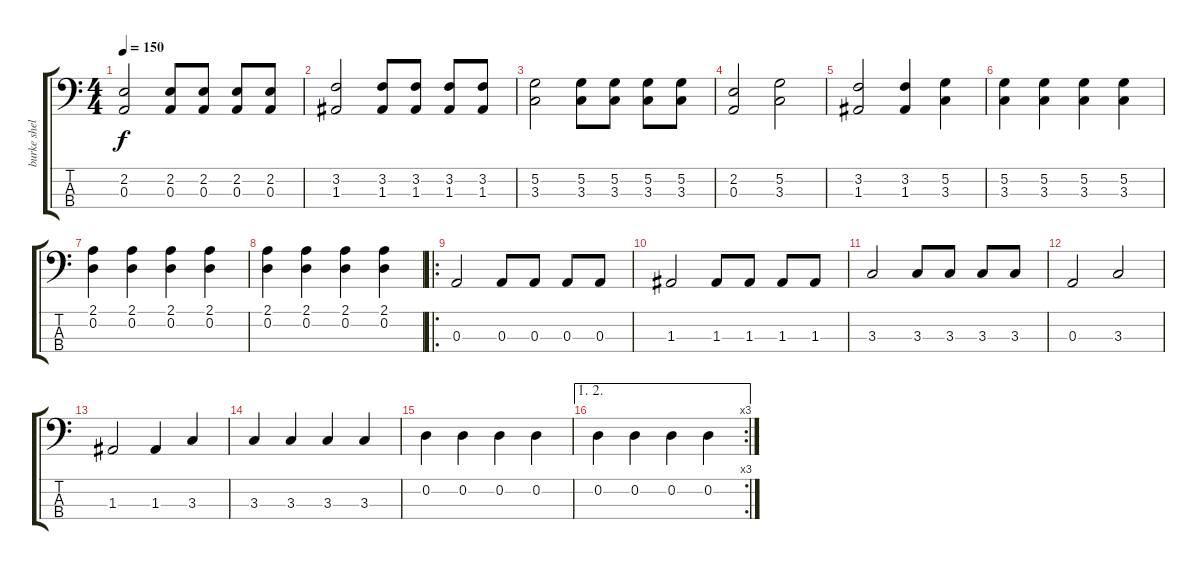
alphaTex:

\track ("burke shelly" "burke shel") {instrument electricbasspick}
\staff {score tabs}
\tuning (G2 D2 A1 E1) {hide}
\ts (4 4)
\tempo 150
\clef f4
\ks c
(2.2 0.3).2{dy f instrument electricbasspick} (2.2 0.3).8 (2.2 0.3).8 (2.2 0.3).8 (2.2 0.3).8 |
(3.2 1.3).2 (3.2 1.3).8 (3.2 1.3).8 (3.2 1.3).8 (3.2 1.3).8 |
(5.2 3.3).2 (5.2 3.3).8 (5.2 3.3).8 (5.2 3.3).8 (5.2 3.3).8 |
(2.2 0.3).2 (5.2 3.3).2 |
(3.2 1.3).2 (3.2 1.3).4 (5.2 3.3).4 |
(5.2 3.3).4 (5.2 3.3).4 (5.2 3.3).4 (5.2 3.3).4 |
(2.1 0.2).4 (2.1 0.2).4 (2.1 0.2).4 (2.1 0.2).4 |
(2.1 0.2).4 (2.1 0.2).4 (2.1 0.2).4 (2.1 0.2).4 |
\ro
0.3.2 0.3.8 0.3.8 0.3.8 0.3.8 |
1.3.2 1.3.8 1.3.8 1.3.8 1.3.8 |
3.3.2 3.3.8 3.3.8 3.3.8 3.3.8 |
0.3.2 3.3.2 |
1.3.2 1.3.4 3.3.4 |
3.3.4 3.3.4 3.3.4 3.3.4 |
0.2.4 0.2.4 0.2.4 0.2.4 |
\ae (1 2)
\rc 3
0.2.4 0.2.4 0.2.4 0.2.4
